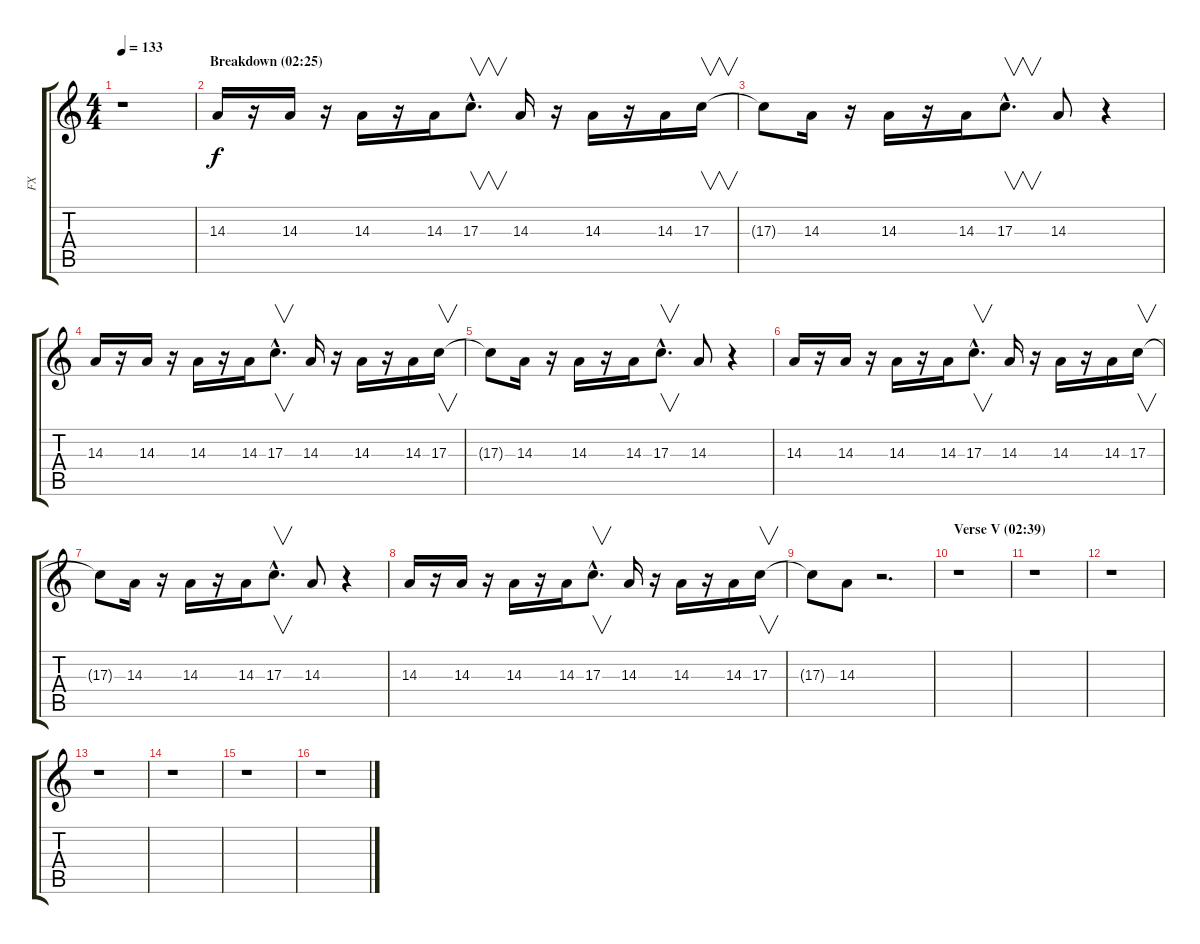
\track ("FX" "FX") {instrument lead2sawtooth}
\staff {score tabs}
\tuning (E4 B3 G3 D3 A2 E2) {hide}
\ts (4 4)
\tempo 133
\clef g2
\ks c
r.1{dy f} |
\section ("" "Breakdown (02:25)")
14.3.16 r.16 14.3.16 r.16 14.3.16 r.16 14.3.16 17.3{hac}.8{v d} 14.3.16 r.16 14.3.16 r.16 14.3.16 17.3.16{v} |
17.3{t}.8 14.3.16 r.16 14.3.16 r.16 14.3.16 17.3{hac}.8{v d} 14.3.8 r.4 |
14.3.16 r.16 14.3.16 r.16 14.3.16 r.16 14.3.16 17.3{hac}.8{v d} 14.3.16 r.16 14.3.16 r.16 14.3.16 17.3.16{v} |
17.3{t}.8 14.3.16 r.16 14.3.16 r.16 14.3.16 17.3{hac}.8{v d} 14.3.8 r.4 |
14.3.16 r.16 14.3.16 r.16 14.3.16 r.16 14.3.16 17.3{hac}.8{v d} 14.3.16 r.16 14.3.16 r.16 14.3.16 17.3.16{v} |
17.3{t}.8 14.3.16 r.16 14.3.16 r.16 14.3.16 17.3{hac}.8{v d} 14.3.8 r.4 |
14.3.16 r.16 14.3.16 r.16 14.3.16 r.16 14.3.16 17.3{hac}.8{v d} 14.3.16 r.16 14.3.16 r.16 14.3.16 17.3.16{v} |
17.3{t}.8 14.3.8 r.2{d} |
\section ("" "Verse V (02:39)")
r.1 |
r.1 |
r.1 |
r.1 |
r.1 |
r.1 |
r.1
